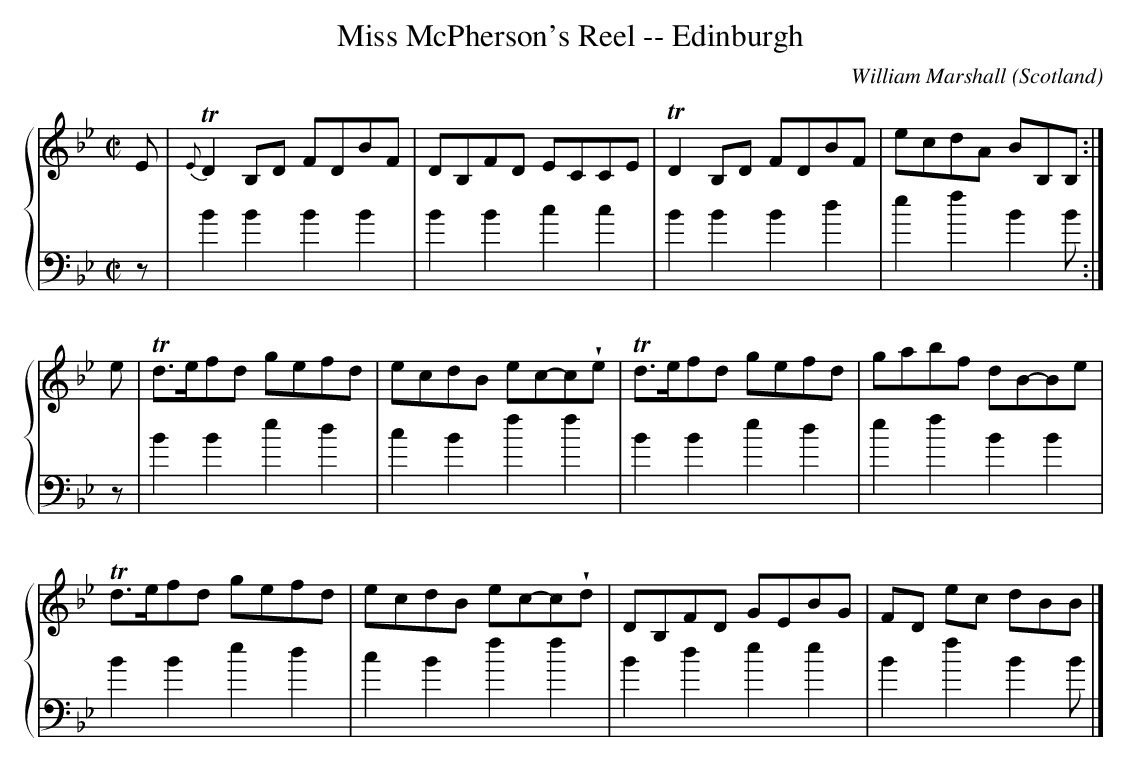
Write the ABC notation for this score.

X:1
T:Miss McPherson's Reel -- Edinburgh
C:William Marshall
L:1/8
M:C|
O:Scotland
K:Bb
%%staves { 1 2 }
V:1
E | \
{E}!trill!D2 B,D FDBF | DB,FD ECCE | !trill!D2 B,D FDBF | ecdA BB,B, :|
e | \
!trill!d>efd gefd | ecdB ec-c!wedge!e | !trill!d>efd gefd | gabf dB-Be |
!trill!d>efd gefd | ecdB ec-c!wedge!d | DB,FD GEBG | FD ec dBB |]
V:2 clef=bass
L:1/4
z/ | BBBB | BBcc | BBBd | efBB/ :| \
z/ | BBed | cBff | BBed | efBB | BBed | cBff | Bdee | BfBB/ |]
